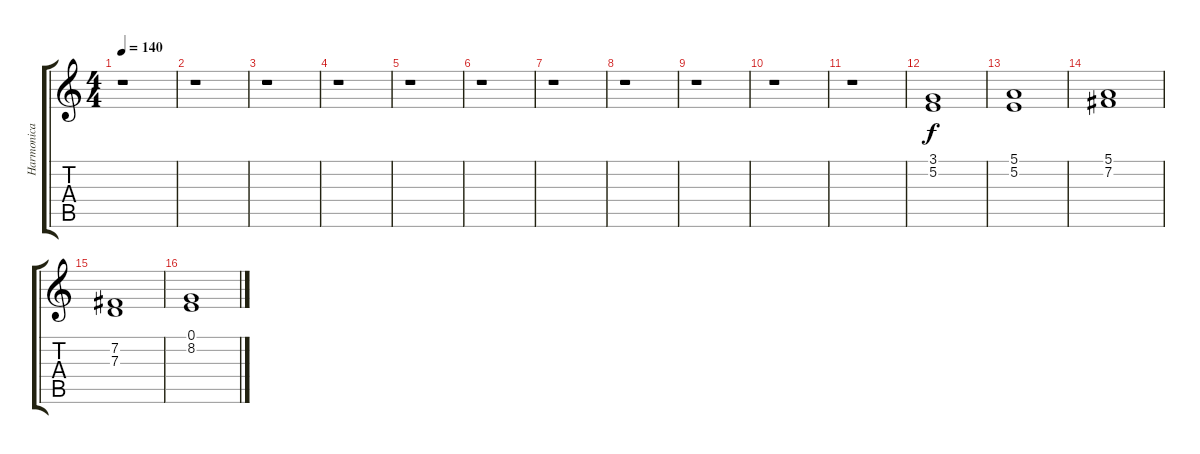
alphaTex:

\track ("Harmonica" "Harmonica") {instrument harmonica}
\staff {score tabs}
\tuning (E4 B3 G3 D3 A2 E2) {hide}
\ts (4 4)
\tempo 140
\clef g2
\ks c
r.1{dy f instrument harmonica} |
r.1 |
r.1 |
r.1 |
r.1 |
r.1 |
r.1 |
r.1 |
r.1 |
r.1 |
r.1 |
(3.1 5.2).1{volume 7} |
(5.1 5.2).1{volume 6} |
(5.1 7.2).1{volume 5} |
(7.2 7.3).1{volume 5} |
(0.1 8.2).1{volume 6}
